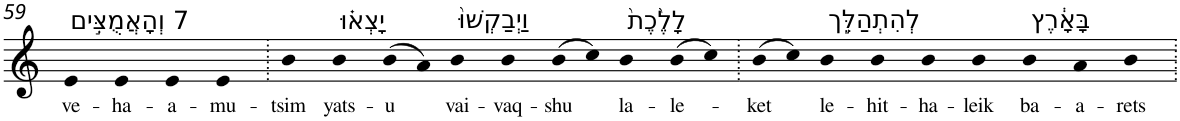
**kern	**text
*part1	*part1
*staff1	*staff1
*I"Piano	*
*I'Pno	*
!!LO:PB:g=z
*clefG2	*
*k[]	*
=59	=59
!LO:TX:a:t=7 וְהָאֲמֻצִּ֣ים	!
!	!LO:LY:b
4e	ve-
!	!LO:LY:b
4e	-ha-
!	!LO:LY:b
4e	-a-
!	!LO:LY:b
4e	-mu-
=60.	=60.
!	!LO:LY:b
4b	-tsim
!LO:TX:a:t=יָצְא֗וּ	!
!	!LO:LY:b
4b	yats-
!	!LO:LY:b
(>8b	-u
8a)	.
!LO:TX:a:t=וַיְבַקְשׁוּ֙	!
!	!LO:LY:b
4b	vai-
!	!LO:LY:b
4b	-vaq-
!	!LO:LY:b
(>8b	-shu
8cc)	.
!LO:TX:a:t=לָלֶ֙כֶת֙	!
!	!LO:LY:b
4b	la-
!	!LO:LY:b
(>8b	-le-
8cc)	.
=61.	=61.
!	!LO:LY:b
(>8b	-ket
8cc)	.
!LO:TX:a:t=לְהִתְהַלֵּ֣ך	!
!	!LO:LY:b
4b	le-
!	!LO:LY:b
4b	-hit-
!	!LO:LY:b
4b	-ha-
!	!LO:LY:b
4b	-leik
!LO:TX:a:t=בָּאָ֔רֶץ	!
!	!LO:LY:b
4b	ba-
!	!LO:LY:b
4a	-a-
!	!LO:LY:b
4b	-rets
=.	=.
*-	*-
